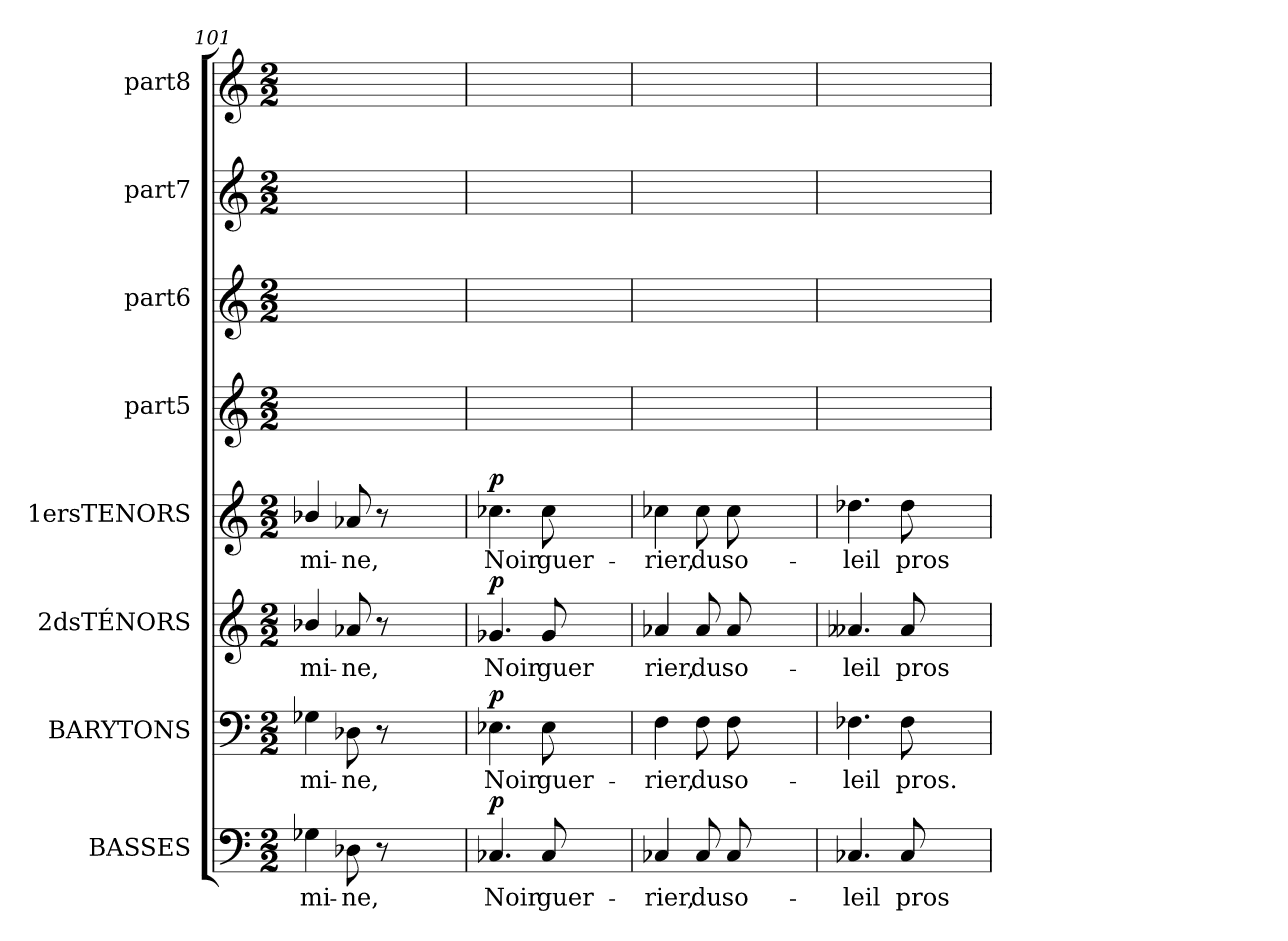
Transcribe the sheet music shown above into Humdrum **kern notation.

**kern	**text	**dynam	**kern	**text	**dynam	**kern	**text	**dynam	**kern	**text	**dynam	**kern	**kern	**kern	**kern
*part8	*part8	*part8	*part7	*part7	*part7	*part6	*part6	*part6	*part5	*part5	*part5	*part4	*part3	*part2	*part1
*staff8	*staff8	*staff8	*staff7	*staff7	*staff7	*staff6	*staff6	*staff6	*staff5	*staff5	*staff5	*staff4	*staff3	*staff2	*staff1
*I"BASSES	*	*	*I"BARYTONS	*	*	*I"2dsTÉNORS	*	*	*I"1ersTENORS	*	*	*I"part5	*I"part6	*I"part7	*I"part8
*	*	*	*	*	*	*	*	*	*	*	*	*I'part5	*I'part6	*I'part7	*I'part8
*clefF4	*	*	*clefF4	*	*	*clefG2	*	*	*clefG2	*	*	*clefG2	*clefG2	*clefG2	*clefG2
*k[]	*	*	*k[]	*	*	*k[]	*	*	*k[]	*	*	*k[]	*k[]	*k[]	*k[]
*M2/2	*	*	*M2/2	*	*	*M2/2	*	*	*M2/2	*	*	*M2/2	*M2/2	*M2/2	*M2/2
=101	=101	=101	=101	=101	=101	=101	=101	=101	=101	=101	=101	=101	=101	=101	=101
4G-Xi\	mi-	.	4G-Xi\	mi-	.	4b-Xi/	mi-	.	4b-Xi/	mi-	.	1ryy	1ryy	1ryy	1ryy
8D-Xi\	ne,	.	8D-Xi\	ne,	.	8a-Xi/	ne,	.	8a-Xi/	ne,	.	.	.	.	.
8r	.	.	8r	.	.	8r	.	.	8r	.	.	.	.	.	.
2ryy	.	.	2ryy	.	.	2ryy	.	.	2ryy	.	.	.	.	.	.
=102	=102	=102	=102	=102	=102	=102	=102	=102	=102	=102	=102	=102	=102	=102	=102
!	!	!LO:DY:a	!	!	!LO:DY:a	!	!	!LO:DY:a	!	!	!LO:DY:a	!	!	!	!
4.C-Xi/	Noir	p	4.E-Xi\	Noir	p	4.g-Xi/	Noir	p	4.cc-Xi\	Noir	p	1ryy	1ryy	1ryy	1ryy
8C-i/	guer-	.	8E-i\	guer-	.	8g-i/	guer	.	8cc-i\	guer-	.	.	.	.	.
2ryy	.	.	2ryy	.	.	2ryy	.	.	2ryy	.	.	.	.	.	.
=103	=103	=103	=103	=103	=103	=103	=103	=103	=103	=103	=103	=103	=103	=103	=103
4C-Xi/	rier,	.	4Fi\	rier,	.	4a-Xi/	rier,	.	4cc-Xi\	rier,	.	1ryy	1ryy	1ryy	1ryy
8C-i/	du	.	8Fi\	du	.	8a-i/	du	.	8cc-i\	du	.	.	.	.	.
8C-i/	so-	.	8Fi\	so-	.	8a-i/	so-	.	8cc-i\	so-	.	.	.	.	.
2ryy	.	.	2ryy	.	.	2ryy	.	.	2ryy	.	.	.	.	.	.
=104	=104	=104	=104	=104	=104	=104	=104	=104	=104	=104	=104	=104	=104	=104	=104
4.C-Xi/	leil	.	4.F-Xi\	leil	.	4.a--Xi/	leil	.	4.dd-Xi\	leil	.	1ryy	1ryy	1ryy	1ryy
8C-i/	pros-	.	8F-i\	pros.	.	8a--i/	pros-	.	8dd-i\	pros-	.	.	.	.	.
2ryy	.	.	2ryy	.	.	2ryy	.	.	2ryy	.	.	.	.	.	.
=	=	=	=	=	=	=	=	=	=	=	=	=	=	=	=
*-	*-	*-	*-	*-	*-	*-	*-	*-	*-	*-	*-	*-	*-	*-	*-
